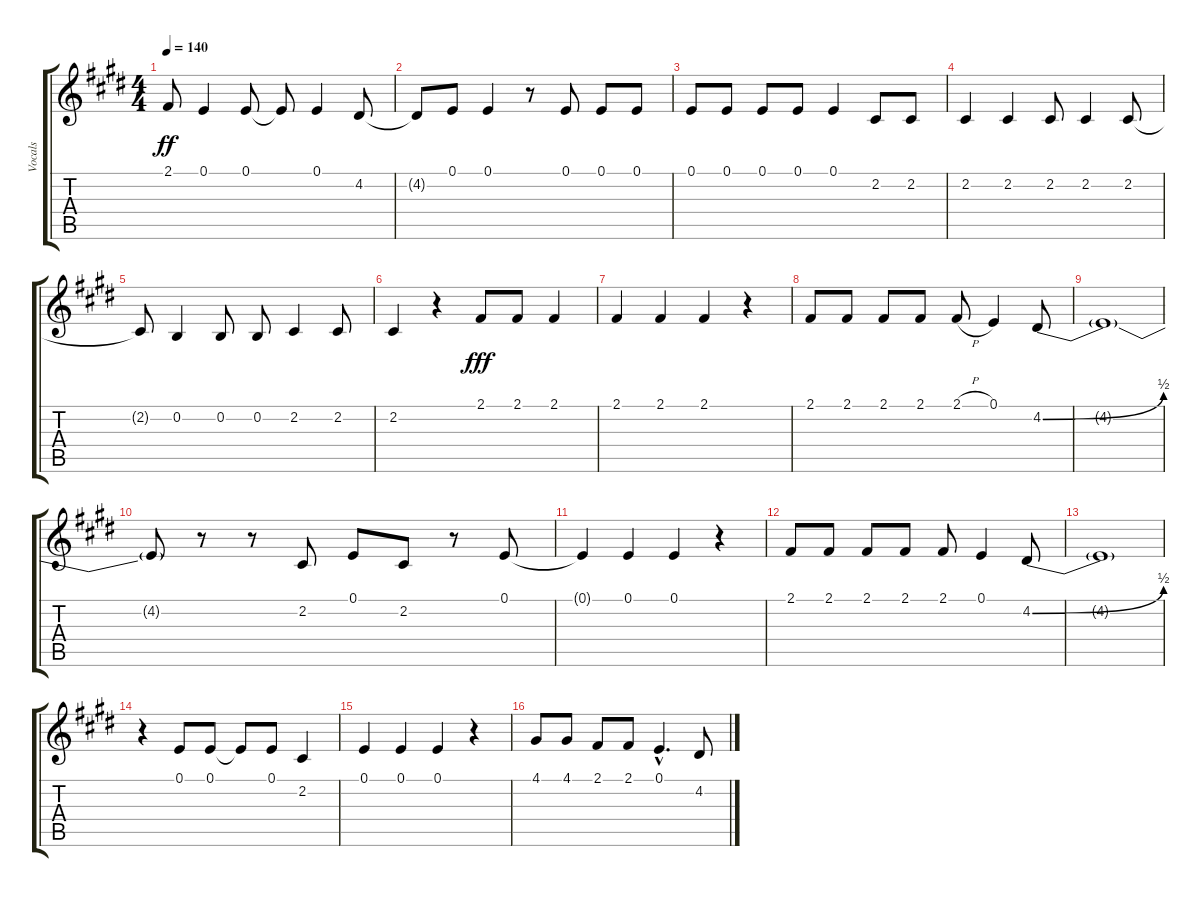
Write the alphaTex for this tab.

\track ("Vocals" "Vocals") {instrument lead2sawtooth}
\staff {score tabs}
\tuning (E4 B3 G3 D3 A2 E2) {hide}
\ts (4 4)
\tempo 140
\clef g2
\ks e
2.1{t}.8{dy ff} 0.1.4 0.1.8 0.1{t}.8 0.1.4 4.2.8 |
4.2{t}.8 0.1.8 0.1.4 r.8 0.1.8 0.1.8 0.1.8 |
0.1.8 0.1.8 0.1.8 0.1.8 0.1.4 2.2.8 2.2.8 |
2.2.4 2.2.4 2.2.8 2.2.4 2.2.8 |
2.2{t}.8 0.2.4 0.2.8 0.2.8 2.2.4 2.2.8 |
2.2.4 r.4 2.1.8{dy fff} 2.1.8 2.1.4 |
2.1.4 2.1.4 2.1.4 r.4 |
2.1.8 2.1.8 2.1.8 2.1.8 2.1{h}.8 0.1.4 4.2{be (bend 0 0 60 2)}.8 |
4.2{t}.1 |
4.2{t}.8 r.8 r.8 2.2.8 0.1.8 2.2.8 r.8 0.1.8 |
0.1{t}.4 0.1.4 0.1.4 r.4 |
2.1.8 2.1.8 2.1.8 2.1.8 2.1.8 0.1.4 4.2{be (bend 0 0 60 2)}.8 |
4.2{t}.1 |
r.4 0.1.8 0.1.8 0.1{t}.8 0.1.8 2.2.4 |
0.1.4 0.1.4 0.1.4 r.4 |
4.1.8 4.1.8 2.1.8 2.1.8 0.1{hac}.4{d} 4.2.8
